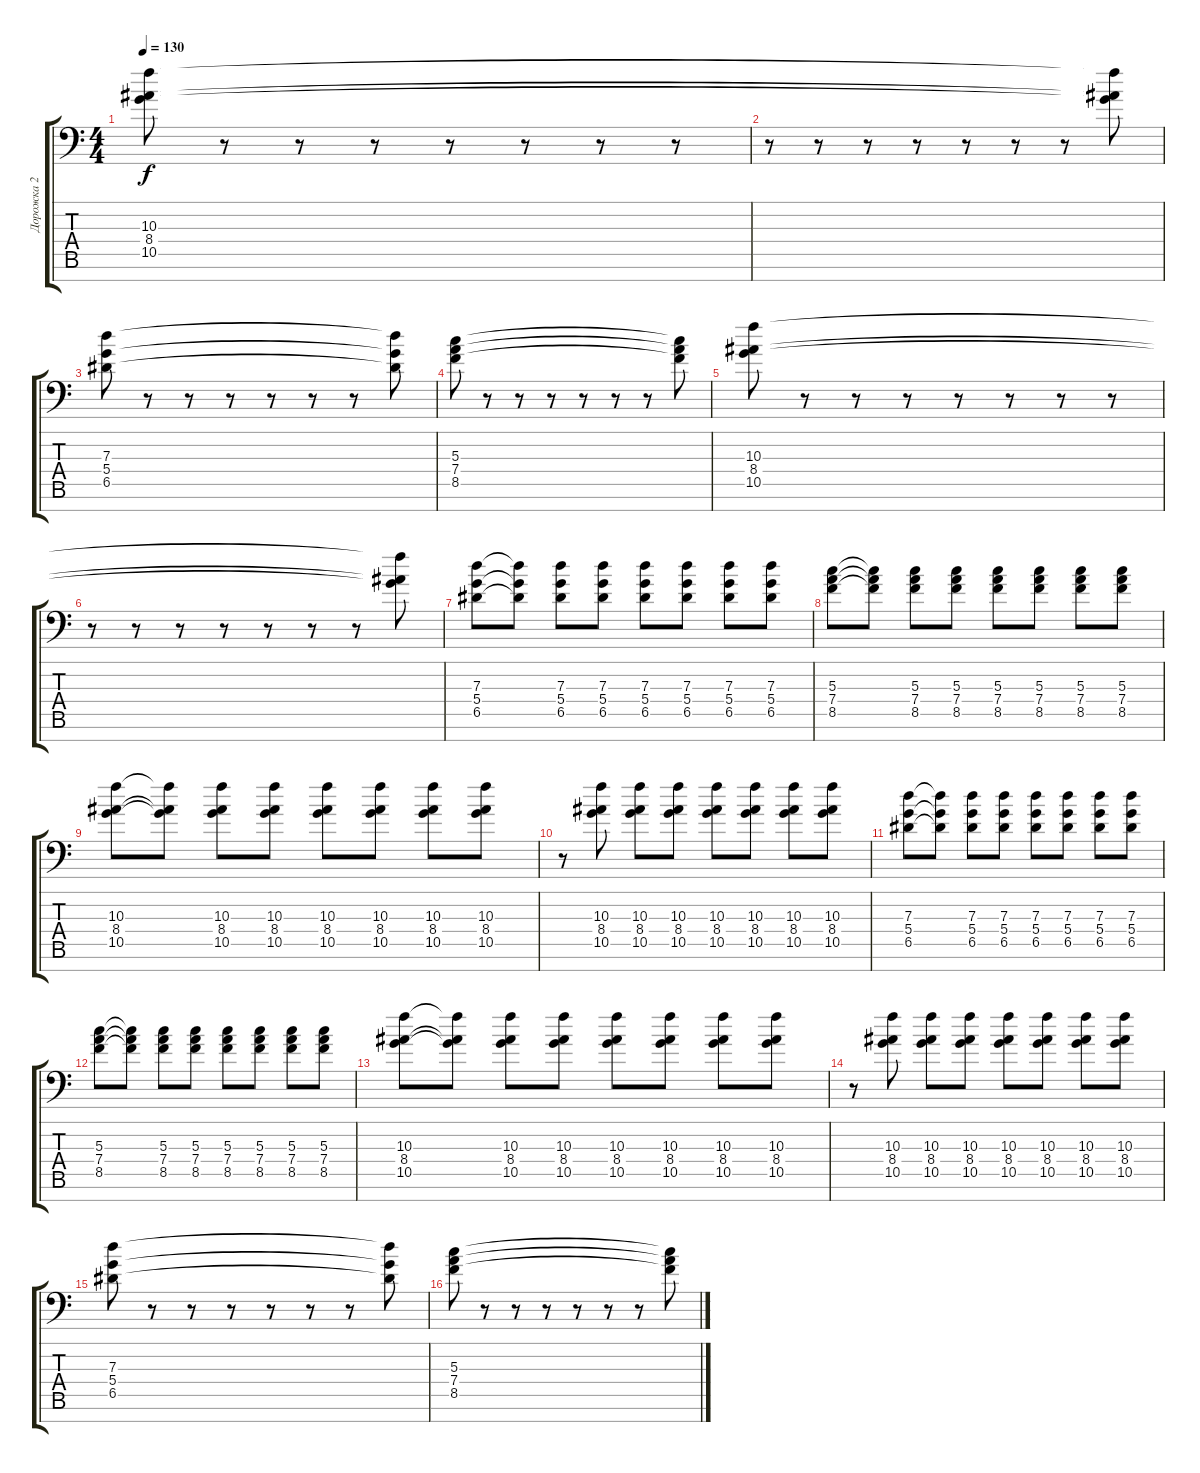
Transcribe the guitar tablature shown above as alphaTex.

\track ("Дорожка 2" "Дорожка 2") {instrument distortionguitar}
\staff {score tabs}
\tuning (E4 B3 G3 D3 A2 D2 G1) {hide}
\ts (4 4)
\tempo 130
\clef f4
\ks c
(10.3 8.4 10.5).8{dy f} r.8 r.8 r.8 r.8 r.8 r.8 r.8 |
r.8 r.8 r.8 r.8 r.8 r.8 r.8 (10.3{t} 8.4{t} 10.5{t}).8 |
(7.3 5.4 6.5).8 r.8 r.8 r.8 r.8 r.8 r.8 (7.3{t} 5.4{t} 6.5{t}).8 |
(5.3 7.4 8.5).8 r.8 r.8 r.8 r.8 r.8 r.8 (5.3{t} 7.4{t} 8.5{t}).8 |
(10.3 8.4 10.5).8 r.8 r.8 r.8 r.8 r.8 r.8 r.8 |
r.8 r.8 r.8 r.8 r.8 r.8 r.8 (10.3{t} 8.4{t} 10.5{t}).8 |
(7.3 5.4 6.5).8 (7.3{t} 5.4{t} 6.5{t}).8 (7.3 5.4 6.5).8 (7.3 5.4 6.5).8 (7.3 5.4 6.5).8 (7.3 5.4 6.5).8 (7.3 5.4 6.5).8 (7.3 5.4 6.5).8 |
(5.3 7.4 8.5).8 (5.3{t} 7.4{t} 8.5{t}).8 (5.3 7.4 8.5).8 (5.3 7.4 8.5).8 (5.3 7.4 8.5).8 (5.3 7.4 8.5).8 (5.3 7.4 8.5).8 (5.3 7.4 8.5).8 |
(10.3 8.4 10.5).8 (10.3{t} 8.4{t} 10.5{t}).8 (10.3 8.4 10.5).8 (10.3 8.4 10.5).8 (10.3 8.4 10.5).8 (10.3 8.4 10.5).8 (10.3 8.4 10.5).8 (10.3 8.4 10.5).8 |
r.8 (10.3 8.4 10.5).8 (10.3 8.4 10.5).8 (10.3 8.4 10.5).8 (10.3 8.4 10.5).8 (10.3 8.4 10.5).8 (10.3 8.4 10.5).8 (10.3 8.4 10.5).8 |
(7.3 5.4 6.5).8 (7.3{t} 5.4{t} 6.5{t}).8 (7.3 5.4 6.5).8 (7.3 5.4 6.5).8 (7.3 5.4 6.5).8 (7.3 5.4 6.5).8 (7.3 5.4 6.5).8 (7.3 5.4 6.5).8 |
(5.3 7.4 8.5).8 (5.3{t} 7.4{t} 8.5{t}).8 (5.3 7.4 8.5).8 (5.3 7.4 8.5).8 (5.3 7.4 8.5).8 (5.3 7.4 8.5).8 (5.3 7.4 8.5).8 (5.3 7.4 8.5).8 |
(10.3 8.4 10.5).8 (10.3{t} 8.4{t} 10.5{t}).8 (10.3 8.4 10.5).8 (10.3 8.4 10.5).8 (10.3 8.4 10.5).8 (10.3 8.4 10.5).8 (10.3 8.4 10.5).8 (10.3 8.4 10.5).8 |
r.8 (10.3 8.4 10.5).8 (10.3 8.4 10.5).8 (10.3 8.4 10.5).8 (10.3 8.4 10.5).8 (10.3 8.4 10.5).8 (10.3 8.4 10.5).8 (10.3 8.4 10.5).8 |
(7.3 5.4 6.5).8 r.8 r.8 r.8 r.8 r.8 r.8 (7.3{t} 5.4{t} 6.5{t}).8 |
(5.3 7.4 8.5).8 r.8 r.8 r.8 r.8 r.8 r.8 (5.3{t} 7.4{t} 8.5{t}).8
